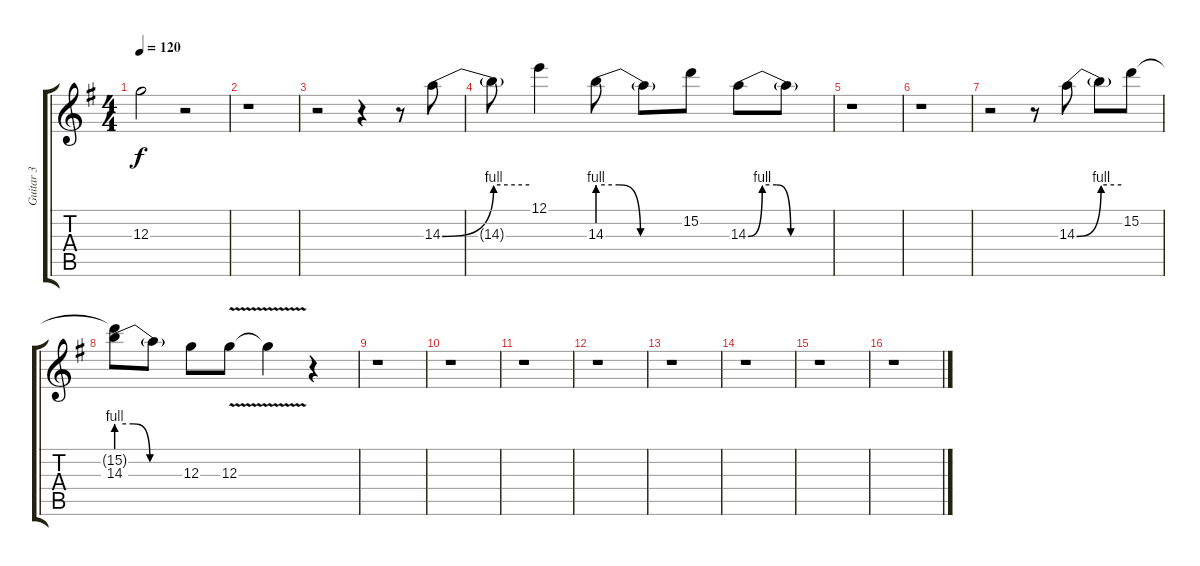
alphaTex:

\track ("Guitar 3" "Guitar 3") {instrument distortionguitar}
\staff {score tabs}
\tuning (E4 B3 G3 D3 A2 E2) {hide}
\ts (4 4)
\tempo 120
\clef g2
\ks g
12.3.2{dy f} r.2 |
r.1 |
r.2 r.4 r.8 14.3{be (bend 0 0 60 4)}.8 |
14.3{be (hold 0 4 60 4) t}.8 12.1.4 14.3{be (custom 0 4 15 4 30 0 60 0)}.8 14.3{t}.8 15.2.8 14.3{be (custom 0 0 10 4 20 4 30 0 60 0)}.8 14.3{t}.8 |
r.1 |
r.1 |
r.2 r.8 14.3{be (bend 0 0 60 4)}.8 14.3{be (hold 0 4 60 4) t}.8 15.2.8 |
(15.2{t} 14.3{be (custom 0 4 15 4 30 0 60 0)}).8 14.3{t}.8 12.3.8 12.3{v}.8 12.3{t}.4 r.4 |
r.1 |
r.1 |
r.1 |
r.1 |
r.1 |
r.1 |
r.1 |
r.1
